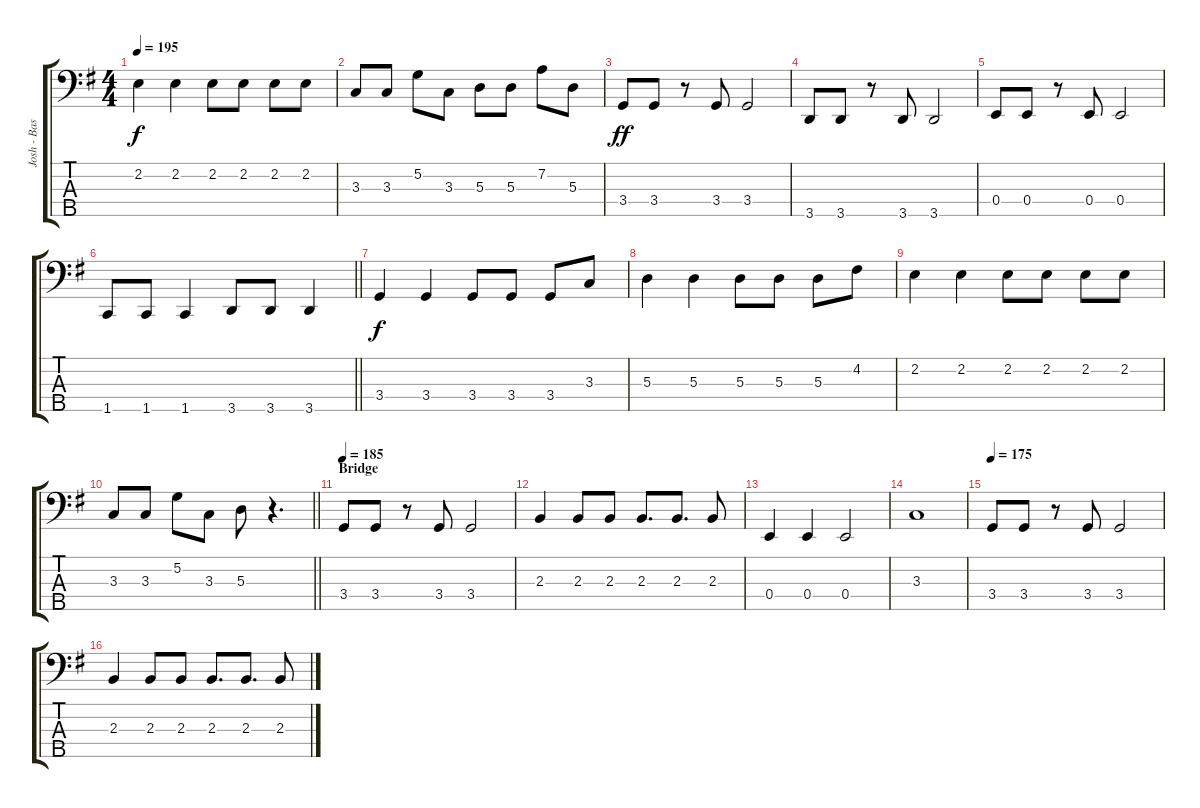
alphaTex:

\track ("Josh - Bass" "Josh - Bas") {instrument electricbassfinger}
\staff {score tabs}
\tuning (G2 D2 A1 E1 B0) {hide}
\ts (4 4)
\tempo 195
\clef f4
\ks g
2.2.4{dy f} 2.2.4 2.2.8 2.2.8 2.2.8 2.2.8 |
3.3.8 3.3.8 5.2.8 3.3.8 5.3.8 5.3.8 7.2.8 5.3.8 |
3.4.8{dy ff} 3.4.8 r.8 3.4.8 3.4.2 |
3.5.8 3.5.8 r.8 3.5.8 3.5.2 |
0.4.8 0.4.8 r.8 0.4.8 0.4.2 |
\barLineRight lightlight
1.5.8 1.5.8 1.5.4 3.5.8 3.5.8 3.5.4 |
\section ("" "")
3.4.4{dy f} 3.4.4 3.4.8 3.4.8 3.4.8 3.3.8 |
5.3.4 5.3.4 5.3.8 5.3.8 5.3.8 4.2.8 |
2.2.4 2.2.4 2.2.8 2.2.8 2.2.8 2.2.8 |
\barLineRight lightlight
3.3.8 3.3.8 5.2.8 3.3.8 5.3.8 r.4{d} |
\section ("" "Bridge")
\tempo 185
3.4.8 3.4.8 r.8 3.4.8 3.4.2 |
2.3.4 2.3.8 2.3.8 2.3.8{d} 2.3.8{d} 2.3.8 |
0.4.4 0.4.4 0.4.2 |
3.3.1 |
\tempo 175
3.4.8 3.4.8 r.8 3.4.8 3.4.2 |
2.3.4 2.3.8 2.3.8 2.3.8{d} 2.3.8{d} 2.3.8
